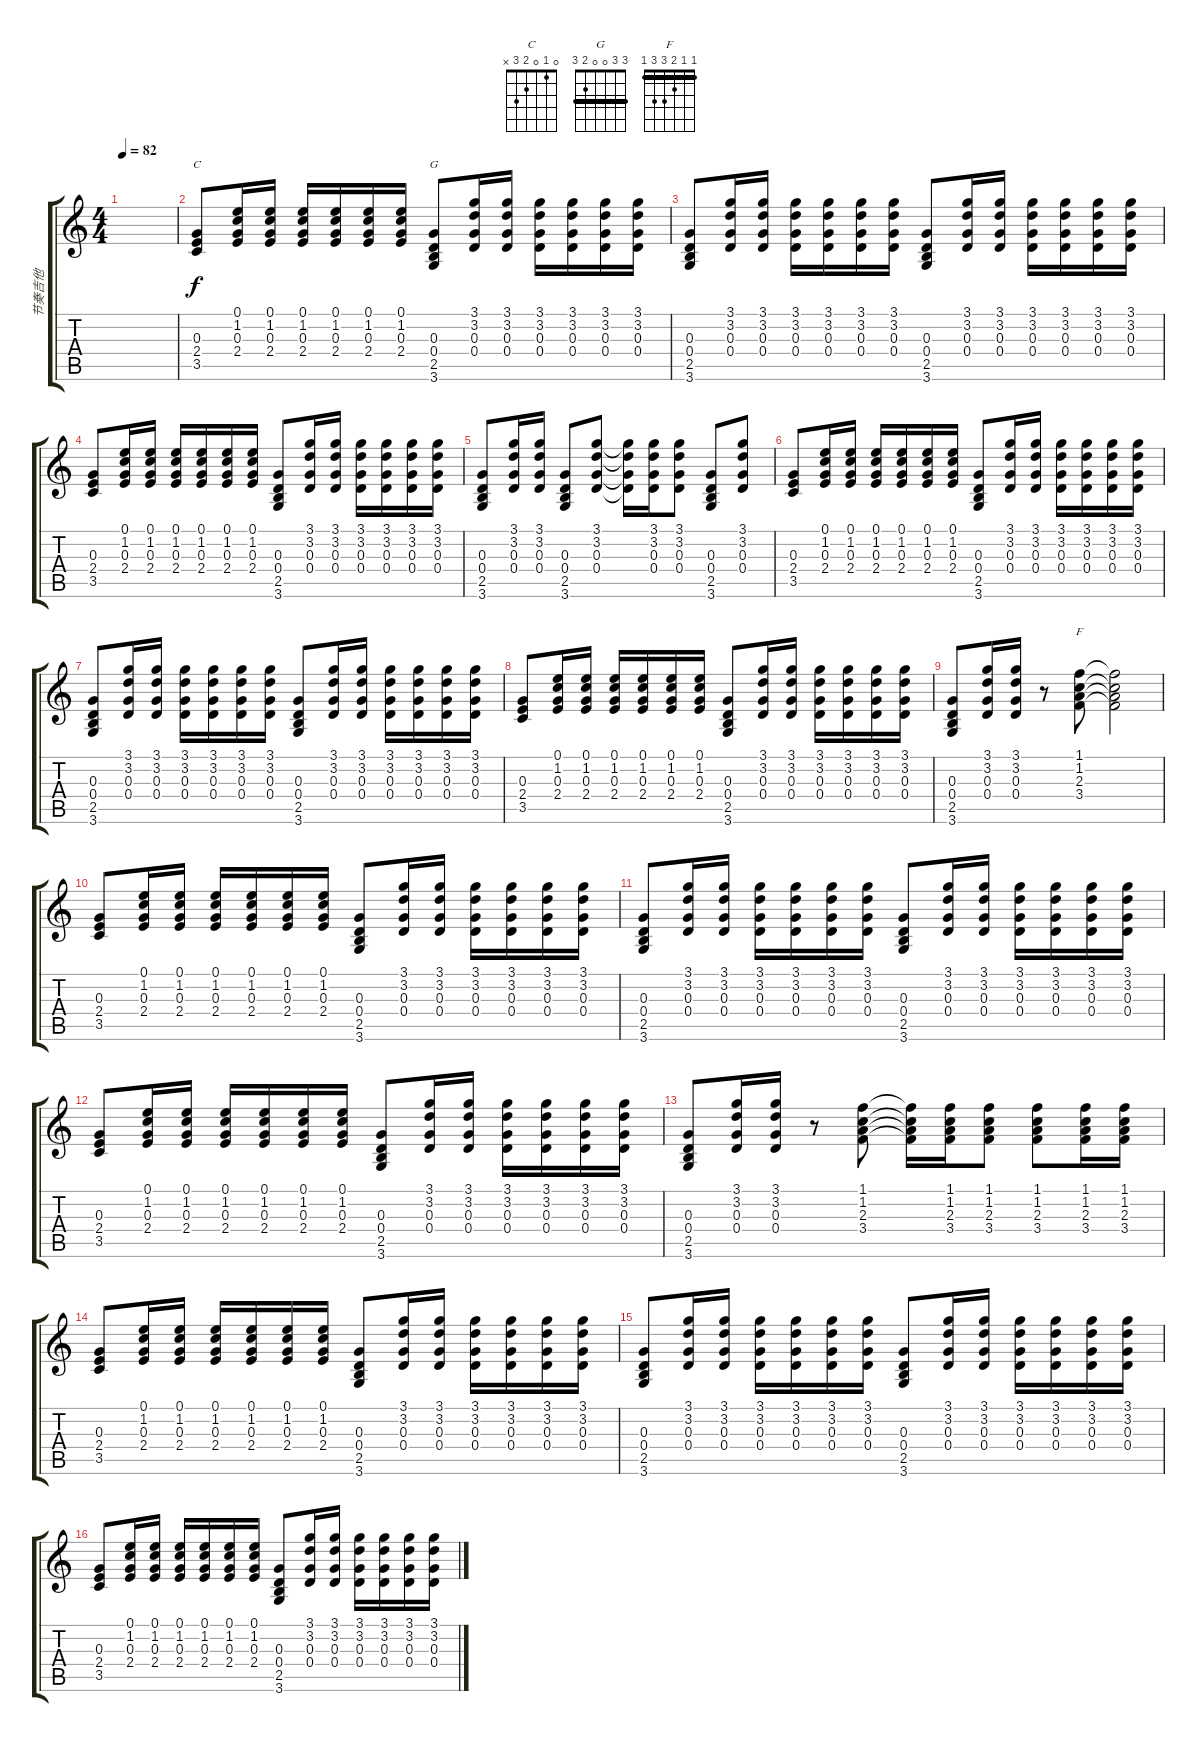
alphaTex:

\track ("节奏吉他" "节奏吉他") {instrument acousticguitarsteel}
\staff {score tabs}
\tuning (E4 B3 G3 D3 A2 E2) {hide}
\chord ("C" 0 1 0 2 3 x)
\chord ("G" 3 3 0 0 2 3) {barre 3}
\chord ("F" 1 1 2 3 3 1) {barre 1}
\ts (4 4)
\tempo 82
\clef g2
\ks c
|
(0.3 2.4 3.5).8{ch "C"} (0.1 1.2 0.3 2.4).16 (0.1 1.2 0.3 2.4).16 (0.1 1.2 0.3 2.4).16 (0.1 1.2 0.3 2.4).16 (0.1 1.2 0.3 2.4).16 (0.1 1.2 0.3 2.4).16 (0.3 0.4 2.5 3.6).8{ch "G"} (3.1 3.2 0.3 0.4).16 (3.1 3.2 0.3 0.4).16 (3.1 3.2 0.3 0.4).16 (3.1 3.2 0.3 0.4).16 (3.1 3.2 0.3 0.4).16 (3.1 3.2 0.3 0.4).16 |
(0.3 0.4 2.5 3.6).8 (3.1 3.2 0.3 0.4).16 (3.1 3.2 0.3 0.4).16 (3.1 3.2 0.3 0.4).16 (3.1 3.2 0.3 0.4).16 (3.1 3.2 0.3 0.4).16 (3.1 3.2 0.3 0.4).16 (0.3 0.4 2.5 3.6).8 (3.1 3.2 0.3 0.4).16 (3.1 3.2 0.3 0.4).16 (3.1 3.2 0.3 0.4).16 (3.1 3.2 0.3 0.4).16 (3.1 3.2 0.3 0.4).16 (3.1 3.2 0.3 0.4).16 |
(0.3 2.4 3.5).8 (0.1 1.2 0.3 2.4).16 (0.1 1.2 0.3 2.4).16 (0.1 1.2 0.3 2.4).16 (0.1 1.2 0.3 2.4).16 (0.1 1.2 0.3 2.4).16 (0.1 1.2 0.3 2.4).16 (0.3 0.4 2.5 3.6).8 (3.1 3.2 0.3 0.4).16 (3.1 3.2 0.3 0.4).16 (3.1 3.2 0.3 0.4).16 (3.1 3.2 0.3 0.4).16 (3.1 3.2 0.3 0.4).16 (3.1 3.2 0.3 0.4).16 |
(0.3 0.4 2.5 3.6).8 (3.1 3.2 0.3 0.4).16 (3.1 3.2 0.3 0.4).16 (0.3 0.4 2.5 3.6).8 (3.1 3.2 0.3 0.4).8 (3.1{t} 3.2{t} 0.3{t} 0.4{t}).16 (3.1 3.2 0.3 0.4).16 (3.1 3.2 0.3 0.4).8 (0.3 0.4 2.5 3.6).8 (3.1 3.2 0.3 0.4).8 |
(0.3 2.4 3.5).8 (0.1 1.2 0.3 2.4).16 (0.1 1.2 0.3 2.4).16 (0.1 1.2 0.3 2.4).16 (0.1 1.2 0.3 2.4).16 (0.1 1.2 0.3 2.4).16 (0.1 1.2 0.3 2.4).16 (0.3 0.4 2.5 3.6).8 (3.1 3.2 0.3 0.4).16 (3.1 3.2 0.3 0.4).16 (3.1 3.2 0.3 0.4).16 (3.1 3.2 0.3 0.4).16 (3.1 3.2 0.3 0.4).16 (3.1 3.2 0.3 0.4).16 |
(0.3 0.4 2.5 3.6).8 (3.1 3.2 0.3 0.4).16 (3.1 3.2 0.3 0.4).16 (3.1 3.2 0.3 0.4).16 (3.1 3.2 0.3 0.4).16 (3.1 3.2 0.3 0.4).16 (3.1 3.2 0.3 0.4).16 (0.3 0.4 2.5 3.6).8 (3.1 3.2 0.3 0.4).16 (3.1 3.2 0.3 0.4).16 (3.1 3.2 0.3 0.4).16 (3.1 3.2 0.3 0.4).16 (3.1 3.2 0.3 0.4).16 (3.1 3.2 0.3 0.4).16 |
(0.3 2.4 3.5).8 (0.1 1.2 0.3 2.4).16 (0.1 1.2 0.3 2.4).16 (0.1 1.2 0.3 2.4).16 (0.1 1.2 0.3 2.4).16 (0.1 1.2 0.3 2.4).16 (0.1 1.2 0.3 2.4).16 (0.3 0.4 2.5 3.6).8 (3.1 3.2 0.3 0.4).16 (3.1 3.2 0.3 0.4).16 (3.1 3.2 0.3 0.4).16 (3.1 3.2 0.3 0.4).16 (3.1 3.2 0.3 0.4).16 (3.1 3.2 0.3 0.4).16 |
(0.3 0.4 2.5 3.6).8 (3.1 3.2 0.3 0.4).16 (3.1 3.2 0.3 0.4).16 r.8 (1.1 1.2 2.3 3.4).8{ch "F"} (1.1{t} 1.2{t} 2.3{t} 3.4{t}).2 |
(0.3 2.4 3.5).8{volume 10} (0.1 1.2 0.3 2.4).16 (0.1 1.2 0.3 2.4).16 (0.1 1.2 0.3 2.4).16 (0.1 1.2 0.3 2.4).16 (0.1 1.2 0.3 2.4).16 (0.1 1.2 0.3 2.4).16 (0.3 0.4 2.5 3.6).8 (3.1 3.2 0.3 0.4).16 (3.1 3.2 0.3 0.4).16 (3.1 3.2 0.3 0.4).16 (3.1 3.2 0.3 0.4).16 (3.1 3.2 0.3 0.4).16 (3.1 3.2 0.3 0.4).16 |
(0.3 0.4 2.5 3.6).8 (3.1 3.2 0.3 0.4).16 (3.1 3.2 0.3 0.4).16 (3.1 3.2 0.3 0.4).16 (3.1 3.2 0.3 0.4).16 (3.1 3.2 0.3 0.4).16 (3.1 3.2 0.3 0.4).16 (0.3 0.4 2.5 3.6).8 (3.1 3.2 0.3 0.4).16 (3.1 3.2 0.3 0.4).16 (3.1 3.2 0.3 0.4).16 (3.1 3.2 0.3 0.4).16 (3.1 3.2 0.3 0.4).16 (3.1 3.2 0.3 0.4).16 |
(0.3 2.4 3.5).8 (0.1 1.2 0.3 2.4).16 (0.1 1.2 0.3 2.4).16 (0.1 1.2 0.3 2.4).16 (0.1 1.2 0.3 2.4).16 (0.1 1.2 0.3 2.4).16 (0.1 1.2 0.3 2.4).16 (0.3 0.4 2.5 3.6).8 (3.1 3.2 0.3 0.4).16 (3.1 3.2 0.3 0.4).16 (3.1 3.2 0.3 0.4).16 (3.1 3.2 0.3 0.4).16 (3.1 3.2 0.3 0.4).16 (3.1 3.2 0.3 0.4).16 |
(0.3 0.4 2.5 3.6).8 (3.1 3.2 0.3 0.4).16 (3.1 3.2 0.3 0.4).16 r.8 (1.1 1.2 2.3 3.4).8 (1.1{t} 1.2{t} 2.3{t} 3.4{t}).16 (1.1 1.2 2.3 3.4).16 (1.1 1.2 2.3 3.4).8 (1.1 1.2 2.3 3.4).8 (1.1 1.2 2.3 3.4).16 (1.1 1.2 2.3 3.4).16 |
(0.3 2.4 3.5).8{volume 10} (0.1 1.2 0.3 2.4).16 (0.1 1.2 0.3 2.4).16 (0.1 1.2 0.3 2.4).16 (0.1 1.2 0.3 2.4).16 (0.1 1.2 0.3 2.4).16 (0.1 1.2 0.3 2.4).16 (0.3 0.4 2.5 3.6).8 (3.1 3.2 0.3 0.4).16 (3.1 3.2 0.3 0.4).16 (3.1 3.2 0.3 0.4).16 (3.1 3.2 0.3 0.4).16 (3.1 3.2 0.3 0.4).16 (3.1 3.2 0.3 0.4).16 |
(0.3 0.4 2.5 3.6).8 (3.1 3.2 0.3 0.4).16 (3.1 3.2 0.3 0.4).16 (3.1 3.2 0.3 0.4).16 (3.1 3.2 0.3 0.4).16 (3.1 3.2 0.3 0.4).16 (3.1 3.2 0.3 0.4).16 (0.3 0.4 2.5 3.6).8 (3.1 3.2 0.3 0.4).16 (3.1 3.2 0.3 0.4).16 (3.1 3.2 0.3 0.4).16 (3.1 3.2 0.3 0.4).16 (3.1 3.2 0.3 0.4).16 (3.1 3.2 0.3 0.4).16 |
(0.3 2.4 3.5).8 (0.1 1.2 0.3 2.4).16 (0.1 1.2 0.3 2.4).16 (0.1 1.2 0.3 2.4).16 (0.1 1.2 0.3 2.4).16 (0.1 1.2 0.3 2.4).16 (0.1 1.2 0.3 2.4).16 (0.3 0.4 2.5 3.6).8 (3.1 3.2 0.3 0.4).16 (3.1 3.2 0.3 0.4).16 (3.1 3.2 0.3 0.4).16 (3.1 3.2 0.3 0.4).16 (3.1 3.2 0.3 0.4).16 (3.1 3.2 0.3 0.4).16
